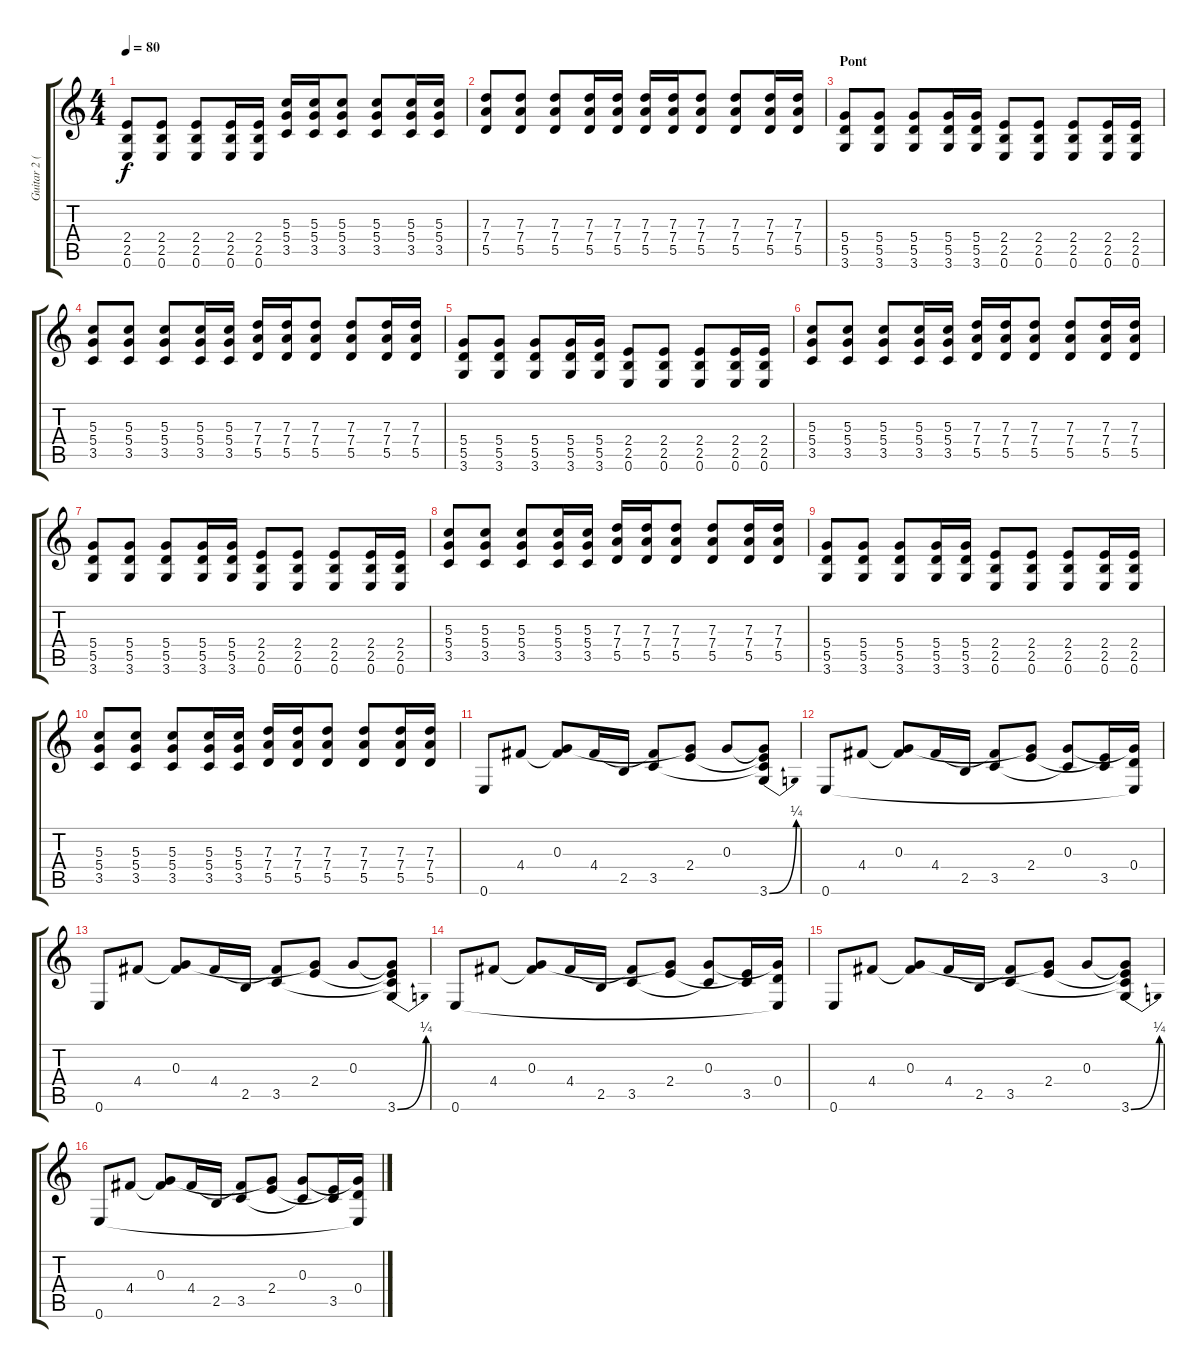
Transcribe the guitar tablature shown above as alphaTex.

\track ("Guitar 2 (Baptiste)" "Guitar 2 (") {instrument acousticguitarsteel}
\staff {score tabs}
\tuning (E4 B3 G3 D3 A2 E2) {hide}
\ts (4 4)
\tempo 80
\clef g2
\ks c
(2.4 2.5 0.6).8{dy f} (2.4 2.5 0.6).8 (2.4 2.5 0.6).8 (2.4 2.5 0.6).16 (2.4 2.5 0.6).16 (5.3 5.4 3.5).16 (5.3 5.4 3.5).16 (5.3 5.4 3.5).8 (5.3 5.4 3.5).8 (5.3 5.4 3.5).16 (5.3 5.4 3.5).16 |
(7.3 7.4 5.5).8 (7.3 7.4 5.5).8 (7.3 7.4 5.5).8 (7.3 7.4 5.5).16 (7.3 7.4 5.5).16 (7.3 7.4 5.5).16 (7.3 7.4 5.5).16 (7.3 7.4 5.5).8 (7.3 7.4 5.5).8 (7.3 7.4 5.5).16 (7.3 7.4 5.5).16 |
\section ("" "Pont")
(5.4 5.5 3.6).8 (5.4 5.5 3.6).8 (5.4 5.5 3.6).8 (5.4 5.5 3.6).16 (5.4 5.5 3.6).16 (2.4 2.5 0.6).8 (2.4 2.5 0.6).8 (2.4 2.5 0.6).8 (2.4 2.5 0.6).16 (2.4 2.5 0.6).16 |
(5.3 5.4 3.5).8 (5.3 5.4 3.5).8 (5.3 5.4 3.5).8 (5.3 5.4 3.5).16 (5.3 5.4 3.5).16 (7.3 7.4 5.5).16 (7.3 7.4 5.5).16 (7.3 7.4 5.5).8 (7.3 7.4 5.5).8 (7.3 7.4 5.5).16 (7.3 7.4 5.5).16 |
(5.4 5.5 3.6).8 (5.4 5.5 3.6).8 (5.4 5.5 3.6).8 (5.4 5.5 3.6).16 (5.4 5.5 3.6).16 (2.4 2.5 0.6).8 (2.4 2.5 0.6).8 (2.4 2.5 0.6).8 (2.4 2.5 0.6).16 (2.4 2.5 0.6).16 |
(5.3 5.4 3.5).8 (5.3 5.4 3.5).8 (5.3 5.4 3.5).8 (5.3 5.4 3.5).16 (5.3 5.4 3.5).16 (7.3 7.4 5.5).16 (7.3 7.4 5.5).16 (7.3 7.4 5.5).8 (7.3 7.4 5.5).8 (7.3 7.4 5.5).16 (7.3 7.4 5.5).16 |
(5.4 5.5 3.6).8 (5.4 5.5 3.6).8 (5.4 5.5 3.6).8 (5.4 5.5 3.6).16 (5.4 5.5 3.6).16 (2.4 2.5 0.6).8 (2.4 2.5 0.6).8 (2.4 2.5 0.6).8 (2.4 2.5 0.6).16 (2.4 2.5 0.6).16 |
(5.3 5.4 3.5).8 (5.3 5.4 3.5).8 (5.3 5.4 3.5).8 (5.3 5.4 3.5).16 (5.3 5.4 3.5).16 (7.3 7.4 5.5).16 (7.3 7.4 5.5).16 (7.3 7.4 5.5).8 (7.3 7.4 5.5).8 (7.3 7.4 5.5).16 (7.3 7.4 5.5).16 |
(5.4 5.5 3.6).8 (5.4 5.5 3.6).8 (5.4 5.5 3.6).8 (5.4 5.5 3.6).16 (5.4 5.5 3.6).16 (2.4 2.5 0.6).8 (2.4 2.5 0.6).8 (2.4 2.5 0.6).8 (2.4 2.5 0.6).16 (2.4 2.5 0.6).16 |
(5.3 5.4 3.5).8 (5.3 5.4 3.5).8 (5.3 5.4 3.5).8 (5.3 5.4 3.5).16 (5.3 5.4 3.5).16 (7.3 7.4 5.5).16 (7.3 7.4 5.5).16 (7.3 7.4 5.5).8 (7.3 7.4 5.5).8 (7.3 7.4 5.5).16 (7.3 7.4 5.5).16 |
0.6.8{instrument acousticguitarsteel} 4.4.8 (0.3 4.4{t}).8 4.4.16 2.5.16 (4.4{t} 3.5).8 (0.3{t} 2.4).8 0.3.8 (0.3{t} 2.4{t} 3.5{t} 3.6{be (bend 0 0 60 1)}).8 |
0.6.8 4.4.8 (0.3 4.4{t}).8 4.4.16 2.5.16 (4.4{t} 3.5).8 (0.3{t} 2.4).8 (0.3 3.5{t}).8 (2.4{t} 3.5).16 (0.3{t} 0.4 0.6{t}).16 |
0.6.8 4.4.8 (0.3 4.4{t}).8 4.4.16 2.5.16 (4.4{t} 3.5).8 (0.3{t} 2.4).8 0.3.8 (0.3{t} 2.4{t} 3.5{t} 3.6{be (bend 0 0 60 1)}).8 |
0.6.8 4.4.8 (0.3 4.4{t}).8 4.4.16 2.5.16 (4.4{t} 3.5).8 (0.3{t} 2.4).8 (0.3 3.5{t}).8 (2.4{t} 3.5).16 (0.3{t} 0.4 0.6{t}).16 |
0.6.8 4.4.8 (0.3 4.4{t}).8 4.4.16 2.5.16 (4.4{t} 3.5).8 (0.3{t} 2.4).8 0.3.8 (0.3{t} 2.4{t} 3.5{t} 3.6{be (bend 0 0 60 1)}).8 |
0.6.8 4.4.8 (0.3 4.4{t}).8 4.4.16 2.5.16 (4.4{t} 3.5).8 (0.3{t} 2.4).8 (0.3 3.5{t}).8 (2.4{t} 3.5).16 (0.3{t} 0.4 0.6{t}).16
